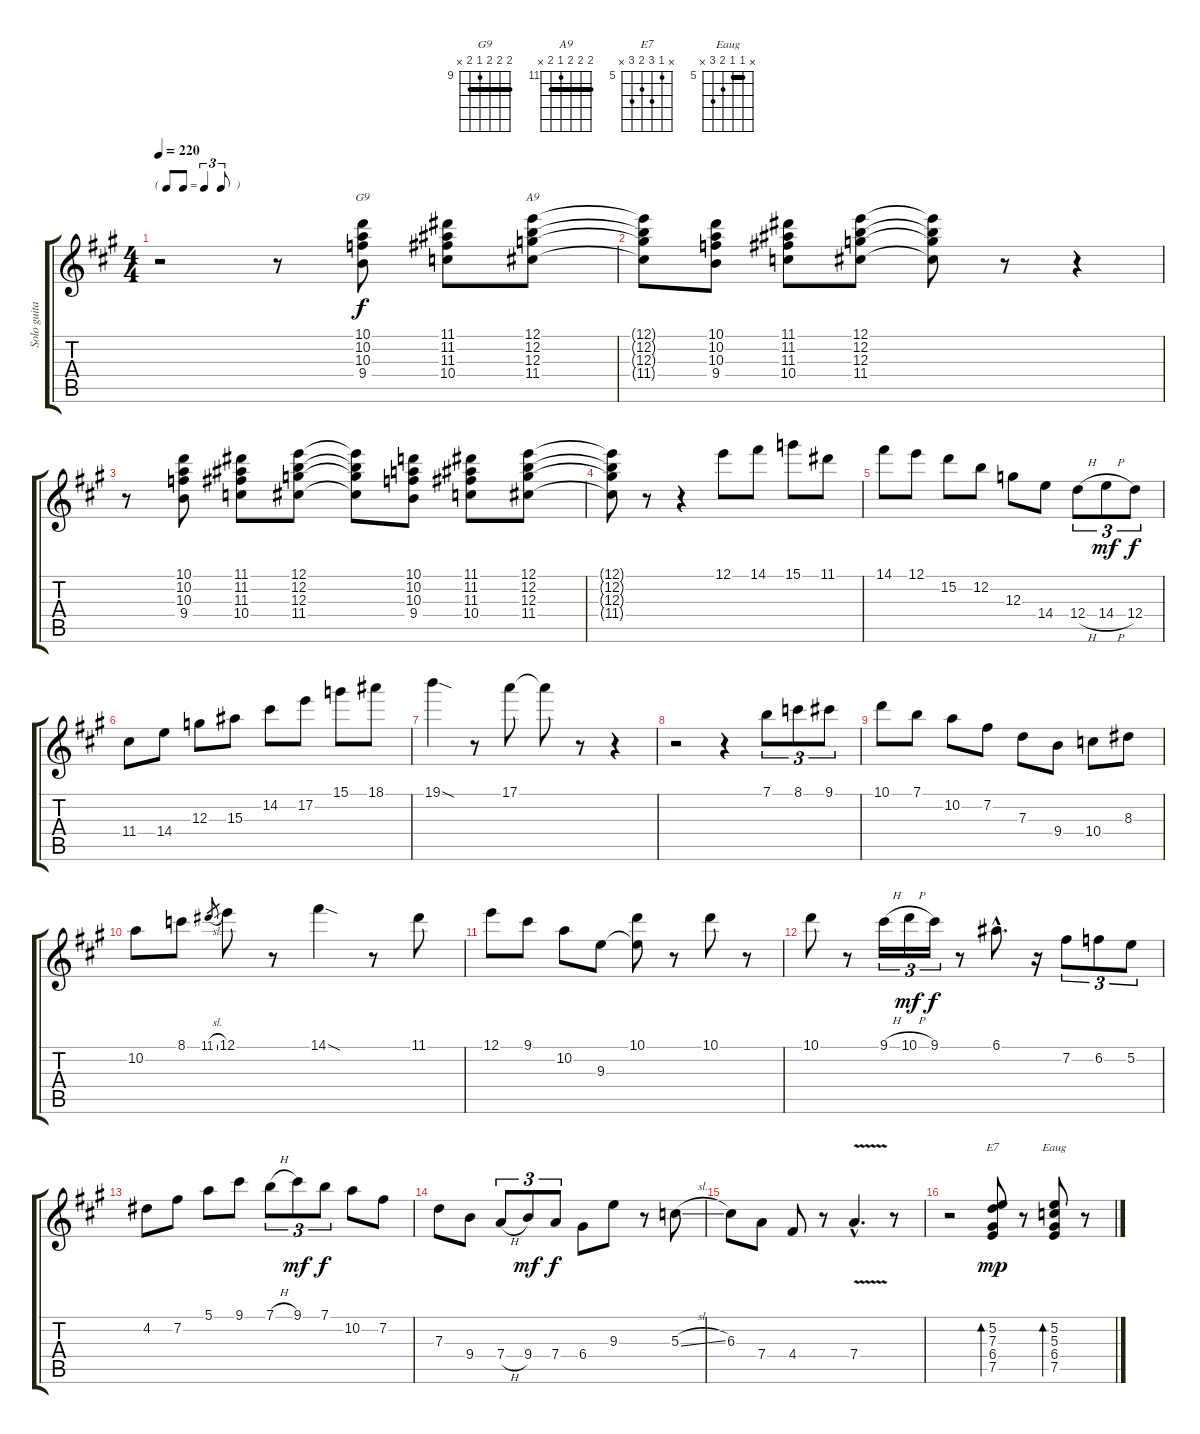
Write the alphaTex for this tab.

\track ("Solo guitar" "Solo guita") {instrument acousticguitarsteel}
\staff {score tabs}
\tuning (E4 B3 G3 D3 A2 E2) {hide}
\chord ("G9" 10 10 10 9 10 x) {firstfret 9 barre 10}
\chord ("A9" 12 12 12 11 12 x) {firstfret 11 barre 12}
\chord ("E7" x 5 7 6 7 x) {firstfret 5}
\chord ("Eaug" x 5 5 6 7 x) {firstfret 5 barre 5}
\ts (4 4)
\tf triplet8th
\tempo 220
\clef g2
\ks a
r.2{dy f} r.8 (10.1 10.2 10.3 9.4).8{ch "G9"} (11.1 11.2 11.3 10.4).8 (12.1 12.2 12.3 11.4).8{ch "A9"} |
(12.1{t} 12.2{t} 12.3{t} 11.4{t}).8 (10.1 10.2 10.3 9.4).8 (11.1 11.2 11.3 10.4).8 (12.1 12.2 12.3 11.4).8 (12.1{t} 12.2{t} 12.3{t} 11.4{t}).8 r.8 r.4 |
r.8 (10.1 10.2 10.3 9.4).8 (11.1 11.2 11.3 10.4).8 (12.1 12.2 12.3 11.4).8 (12.1{t} 12.2{t} 12.3{t} 11.4{t}).8 (10.1 10.2 10.3 9.4).8 (11.1 11.2 11.3 10.4).8 (12.1 12.2 12.3 11.4).8 |
(12.1{t} 12.2{t} 12.3{t} 11.4{t}).8 r.8 r.4 12.1.8 14.1.8 15.1.8 11.1.8 |
14.1.8 12.1.8 15.2.8 12.2.8 12.3.8 14.4.8 12.4{h}.8{tu (3 2)} 14.4{h}.8{tu (3 2) dy mf} 12.4.8{tu (3 2) dy f} |
11.4.8 14.4.8 12.3.8 15.3.8 14.2.8 17.2.8 15.1.8 18.1.8 |
19.1{sod}.4 r.8 17.1.8 17.1{t}.8 r.8 r.4 |
r.2 r.4 7.1.8{tu (3 2)} 8.1.8{tu (3 2)} 9.1.8{tu (3 2)} |
10.1.8 7.1.8 10.2.8 7.2.8 7.3.8 9.4.8 10.4.8 8.3.8 |
10.2.8 8.1.8 11.1{sl}.8{gr} 12.1.8 r.8 14.1{sod}.4 r.8 11.1.8 |
12.1.8 9.1.8 10.2.8 9.3.8 (10.1 9.3{t}).8 r.8 10.1.8 r.8 |
10.1.8 r.8 9.1{h}.16{tu (3 2)} 10.1{h}.16{tu (3 2) dy mf} 9.1.16{tu (3 2) dy f} r.8 6.1{hac}.8{d} r.16 7.2.8{tu (3 2)} 6.2.8{tu (3 2)} 5.2.8{tu (3 2)} |
4.2.8 7.2.8 5.1.8 9.1.8 7.1{h}.8{tu (3 2)} 9.1.8{tu (3 2) dy mf} 7.1.8{tu (3 2) dy f} 10.2.8 7.2.8 |
7.3.8 9.4.8 7.4{h}.8{tu (3 2)} 9.4.8{tu (3 2) dy mf} 7.4.8{tu (3 2) dy f} 6.4.8 9.3.8 r.8 5.3{sl}.8 |
6.3.8 7.4.8 4.4.8 r.8 7.4{v hac}.4{d} r.8 |
r.2 (5.2 7.3 6.4 7.5).8{bd 60 ch "E7" dy mp} r.8 (5.2 5.3 6.4 7.5).8{bd 60 ch "Eaug"} r.8
